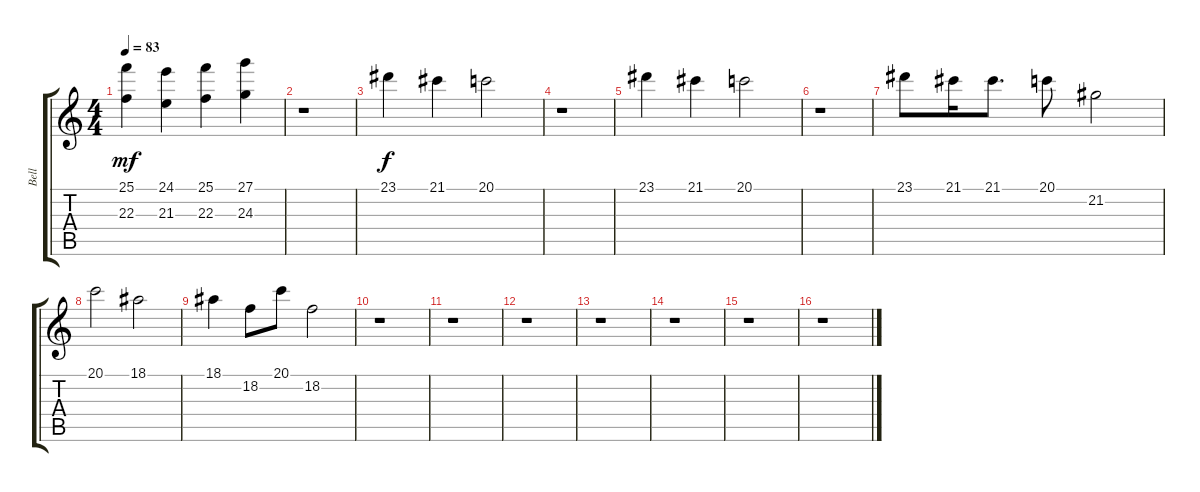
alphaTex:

\track ("Bell" "Bell") {instrument fx3crystal}
\staff {score tabs}
\tuning (E4 B3 G3 D3 A2 E2) {hide}
\ts (4 4)
\tempo 83
\clef g2
\ks c
(25.1 22.3).4{dy mf} (24.1 21.3).4 (25.1 22.3).4 (27.1 24.3).4 |
r.1 |
23.1.4{dy f} 21.1.4 20.1.2 |
r.1 |
23.1.4 21.1.4 20.1.2 |
r.1 |
23.1.8 21.1.16 21.1.8{d} 20.1.8 21.2.2 |
20.1.2 18.1.2 |
18.1.4 18.2.8 20.1.8 18.2.2 |
r.1 |
r.1 |
r.1 |
r.1 |
r.1 |
r.1 |
r.1
